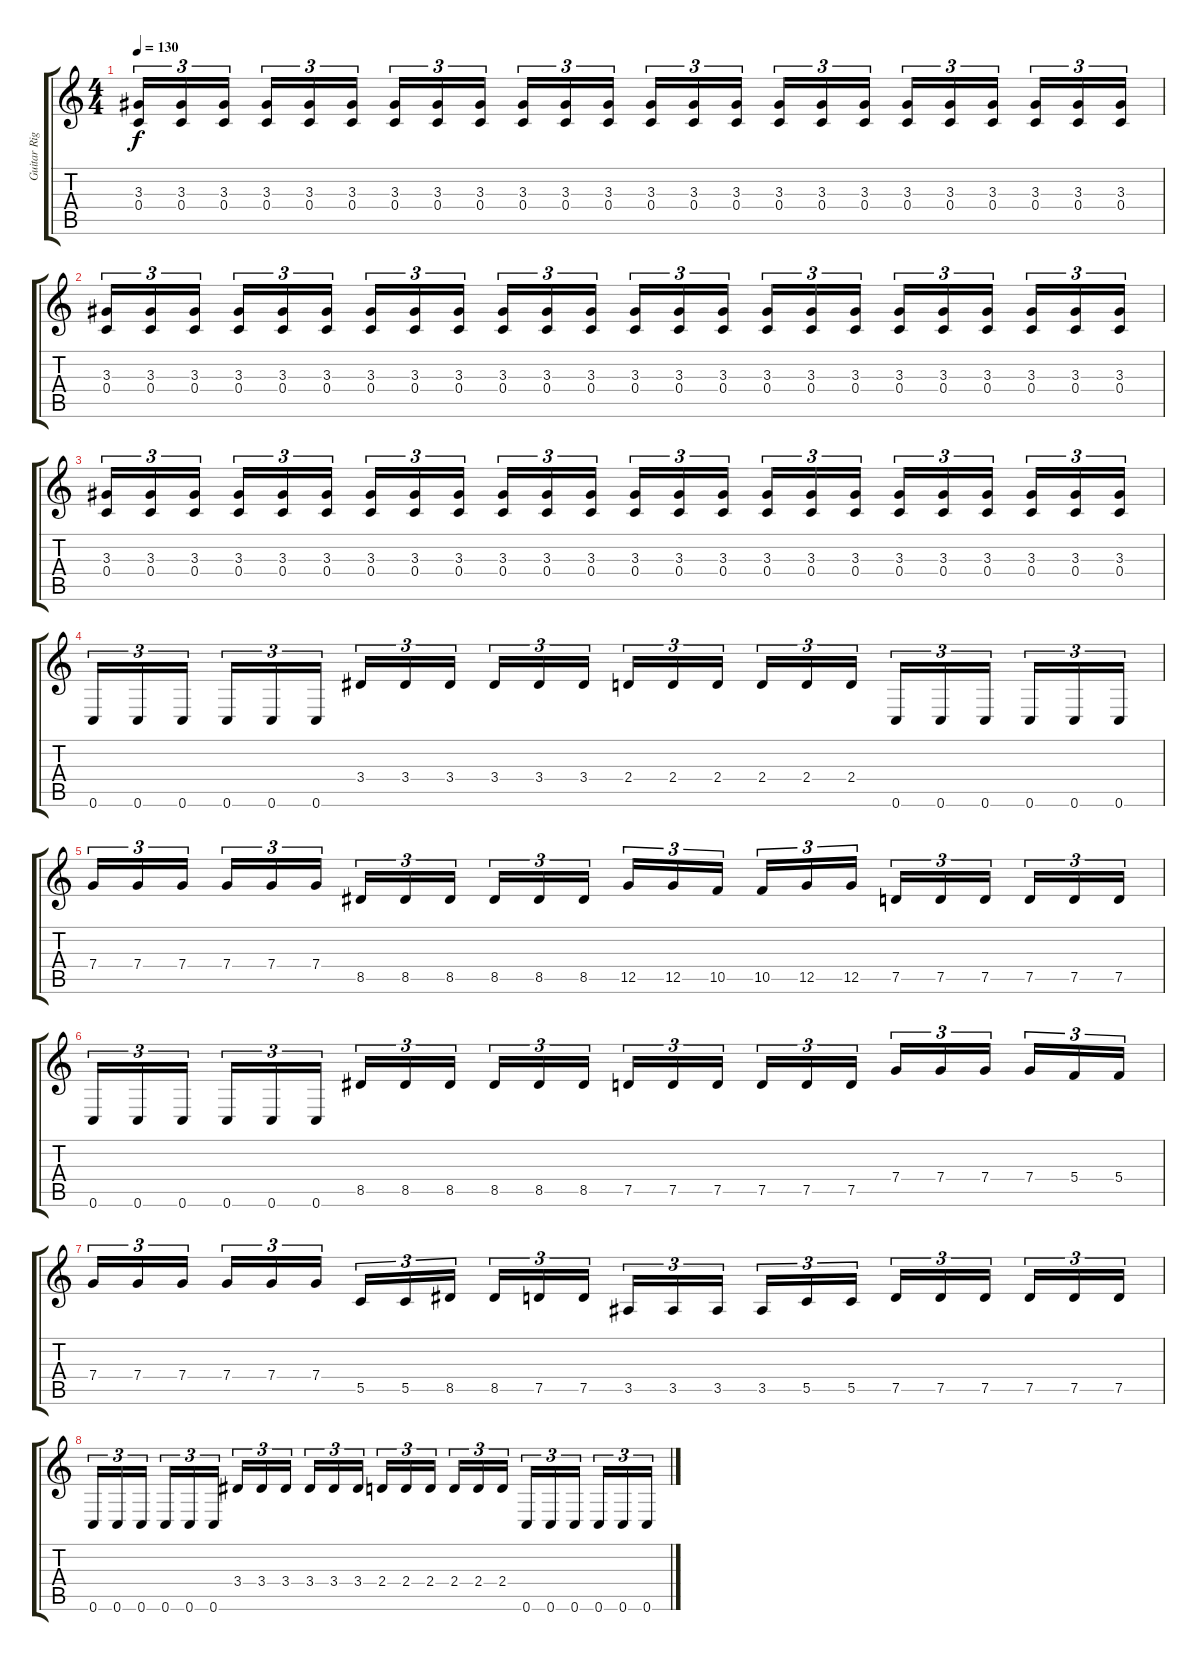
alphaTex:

\track ("Guitar Right - Jari Mäenpää " "Guitar Rig") {instrument distortionguitar}
\staff {score tabs}
\tuning (D4 A3 F3 C3 G2 C2) {hide}
\ts (4 4)
\tempo 130
\clef g2
\ks c
(3.3 0.4).16{tu (3 2) dy f} (3.3 0.4).16{tu (3 2)} (3.3 0.4).16{tu (3 2)} (3.3 0.4).16{tu (3 2)} (3.3 0.4).16{tu (3 2)} (3.3 0.4).16{tu (3 2)} (3.3 0.4).16{tu (3 2)} (3.3 0.4).16{tu (3 2)} (3.3 0.4).16{tu (3 2)} (3.3 0.4).16{tu (3 2)} (3.3 0.4).16{tu (3 2)} (3.3 0.4).16{tu (3 2)} (3.3 0.4).16{tu (3 2)} (3.3 0.4).16{tu (3 2)} (3.3 0.4).16{tu (3 2)} (3.3 0.4).16{tu (3 2)} (3.3 0.4).16{tu (3 2)} (3.3 0.4).16{tu (3 2)} (3.3 0.4).16{tu (3 2)} (3.3 0.4).16{tu (3 2)} (3.3 0.4).16{tu (3 2)} (3.3 0.4).16{tu (3 2)} (3.3 0.4).16{tu (3 2)} (3.3 0.4).16{tu (3 2)} |
(3.3 0.4).16{tu (3 2)} (3.3 0.4).16{tu (3 2)} (3.3 0.4).16{tu (3 2)} (3.3 0.4).16{tu (3 2)} (3.3 0.4).16{tu (3 2)} (3.3 0.4).16{tu (3 2)} (3.3 0.4).16{tu (3 2)} (3.3 0.4).16{tu (3 2)} (3.3 0.4).16{tu (3 2)} (3.3 0.4).16{tu (3 2)} (3.3 0.4).16{tu (3 2)} (3.3 0.4).16{tu (3 2)} (3.3 0.4).16{tu (3 2)} (3.3 0.4).16{tu (3 2)} (3.3 0.4).16{tu (3 2)} (3.3 0.4).16{tu (3 2)} (3.3 0.4).16{tu (3 2)} (3.3 0.4).16{tu (3 2)} (3.3 0.4).16{tu (3 2)} (3.3 0.4).16{tu (3 2)} (3.3 0.4).16{tu (3 2)} (3.3 0.4).16{tu (3 2)} (3.3 0.4).16{tu (3 2)} (3.3 0.4).16{tu (3 2)} |
(3.3 0.4).16{tu (3 2)} (3.3 0.4).16{tu (3 2)} (3.3 0.4).16{tu (3 2)} (3.3 0.4).16{tu (3 2)} (3.3 0.4).16{tu (3 2)} (3.3 0.4).16{tu (3 2)} (3.3 0.4).16{tu (3 2)} (3.3 0.4).16{tu (3 2)} (3.3 0.4).16{tu (3 2)} (3.3 0.4).16{tu (3 2)} (3.3 0.4).16{tu (3 2)} (3.3 0.4).16{tu (3 2)} (3.3 0.4).16{tu (3 2)} (3.3 0.4).16{tu (3 2)} (3.3 0.4).16{tu (3 2)} (3.3 0.4).16{tu (3 2)} (3.3 0.4).16{tu (3 2)} (3.3 0.4).16{tu (3 2)} (3.3 0.4).16{tu (3 2)} (3.3 0.4).16{tu (3 2)} (3.3 0.4).16{tu (3 2)} (3.3 0.4).16{tu (3 2)} (3.3 0.4).16{tu (3 2)} (3.3 0.4).16{tu (3 2)} |
0.6.16{tu (3 2)} 0.6.16{tu (3 2)} 0.6.16{tu (3 2)} 0.6.16{tu (3 2)} 0.6.16{tu (3 2)} 0.6.16{tu (3 2)} 3.4.16{tu (3 2)} 3.4.16{tu (3 2)} 3.4.16{tu (3 2)} 3.4.16{tu (3 2)} 3.4.16{tu (3 2)} 3.4.16{tu (3 2)} 2.4.16{tu (3 2)} 2.4.16{tu (3 2)} 2.4.16{tu (3 2)} 2.4.16{tu (3 2)} 2.4.16{tu (3 2)} 2.4.16{tu (3 2)} 0.6.16{tu (3 2)} 0.6.16{tu (3 2)} 0.6.16{tu (3 2)} 0.6.16{tu (3 2)} 0.6.16{tu (3 2)} 0.6.16{tu (3 2)} |
7.4.16{tu (3 2)} 7.4.16{tu (3 2)} 7.4.16{tu (3 2)} 7.4.16{tu (3 2)} 7.4.16{tu (3 2)} 7.4.16{tu (3 2)} 8.5.16{tu (3 2)} 8.5.16{tu (3 2)} 8.5.16{tu (3 2)} 8.5.16{tu (3 2)} 8.5.16{tu (3 2)} 8.5.16{tu (3 2)} 12.5.16{tu (3 2)} 12.5.16{tu (3 2)} 10.5.16{tu (3 2)} 10.5.16{tu (3 2)} 12.5.16{tu (3 2)} 12.5.16{tu (3 2)} 7.5.16{tu (3 2)} 7.5.16{tu (3 2)} 7.5.16{tu (3 2)} 7.5.16{tu (3 2)} 7.5.16{tu (3 2)} 7.5.16{tu (3 2)} |
0.6.16{tu (3 2)} 0.6.16{tu (3 2)} 0.6.16{tu (3 2)} 0.6.16{tu (3 2)} 0.6.16{tu (3 2)} 0.6.16{tu (3 2)} 8.5.16{tu (3 2)} 8.5.16{tu (3 2)} 8.5.16{tu (3 2)} 8.5.16{tu (3 2)} 8.5.16{tu (3 2)} 8.5.16{tu (3 2)} 7.5.16{tu (3 2)} 7.5.16{tu (3 2)} 7.5.16{tu (3 2)} 7.5.16{tu (3 2)} 7.5.16{tu (3 2)} 7.5.16{tu (3 2)} 7.4.16{tu (3 2)} 7.4.16{tu (3 2)} 7.4.16{tu (3 2)} 7.4.16{tu (3 2)} 5.4.16{tu (3 2)} 5.4.16{tu (3 2)} |
7.4.16{tu (3 2)} 7.4.16{tu (3 2)} 7.4.16{tu (3 2)} 7.4.16{tu (3 2)} 7.4.16{tu (3 2)} 7.4.16{tu (3 2)} 5.5.16{tu (3 2)} 5.5.16{tu (3 2)} 8.5.16{tu (3 2)} 8.5.16{tu (3 2)} 7.5.16{tu (3 2)} 7.5.16{tu (3 2)} 3.5.16{tu (3 2)} 3.5.16{tu (3 2)} 3.5.16{tu (3 2)} 3.5.16{tu (3 2)} 5.5.16{tu (3 2)} 5.5.16{tu (3 2)} 7.5.16{tu (3 2)} 7.5.16{tu (3 2)} 7.5.16{tu (3 2)} 7.5.16{tu (3 2)} 7.5.16{tu (3 2)} 7.5.16{tu (3 2)} |
0.6.16{tu (3 2)} 0.6.16{tu (3 2)} 0.6.16{tu (3 2)} 0.6.16{tu (3 2)} 0.6.16{tu (3 2)} 0.6.16{tu (3 2)} 3.4.16{tu (3 2)} 3.4.16{tu (3 2)} 3.4.16{tu (3 2)} 3.4.16{tu (3 2)} 3.4.16{tu (3 2)} 3.4.16{tu (3 2)} 2.4.16{tu (3 2)} 2.4.16{tu (3 2)} 2.4.16{tu (3 2)} 2.4.16{tu (3 2)} 2.4.16{tu (3 2)} 2.4.16{tu (3 2)} 0.6.16{tu (3 2)} 0.6.16{tu (3 2)} 0.6.16{tu (3 2)} 0.6.16{tu (3 2)} 0.6.16{tu (3 2)} 0.6.16{tu (3 2)}
